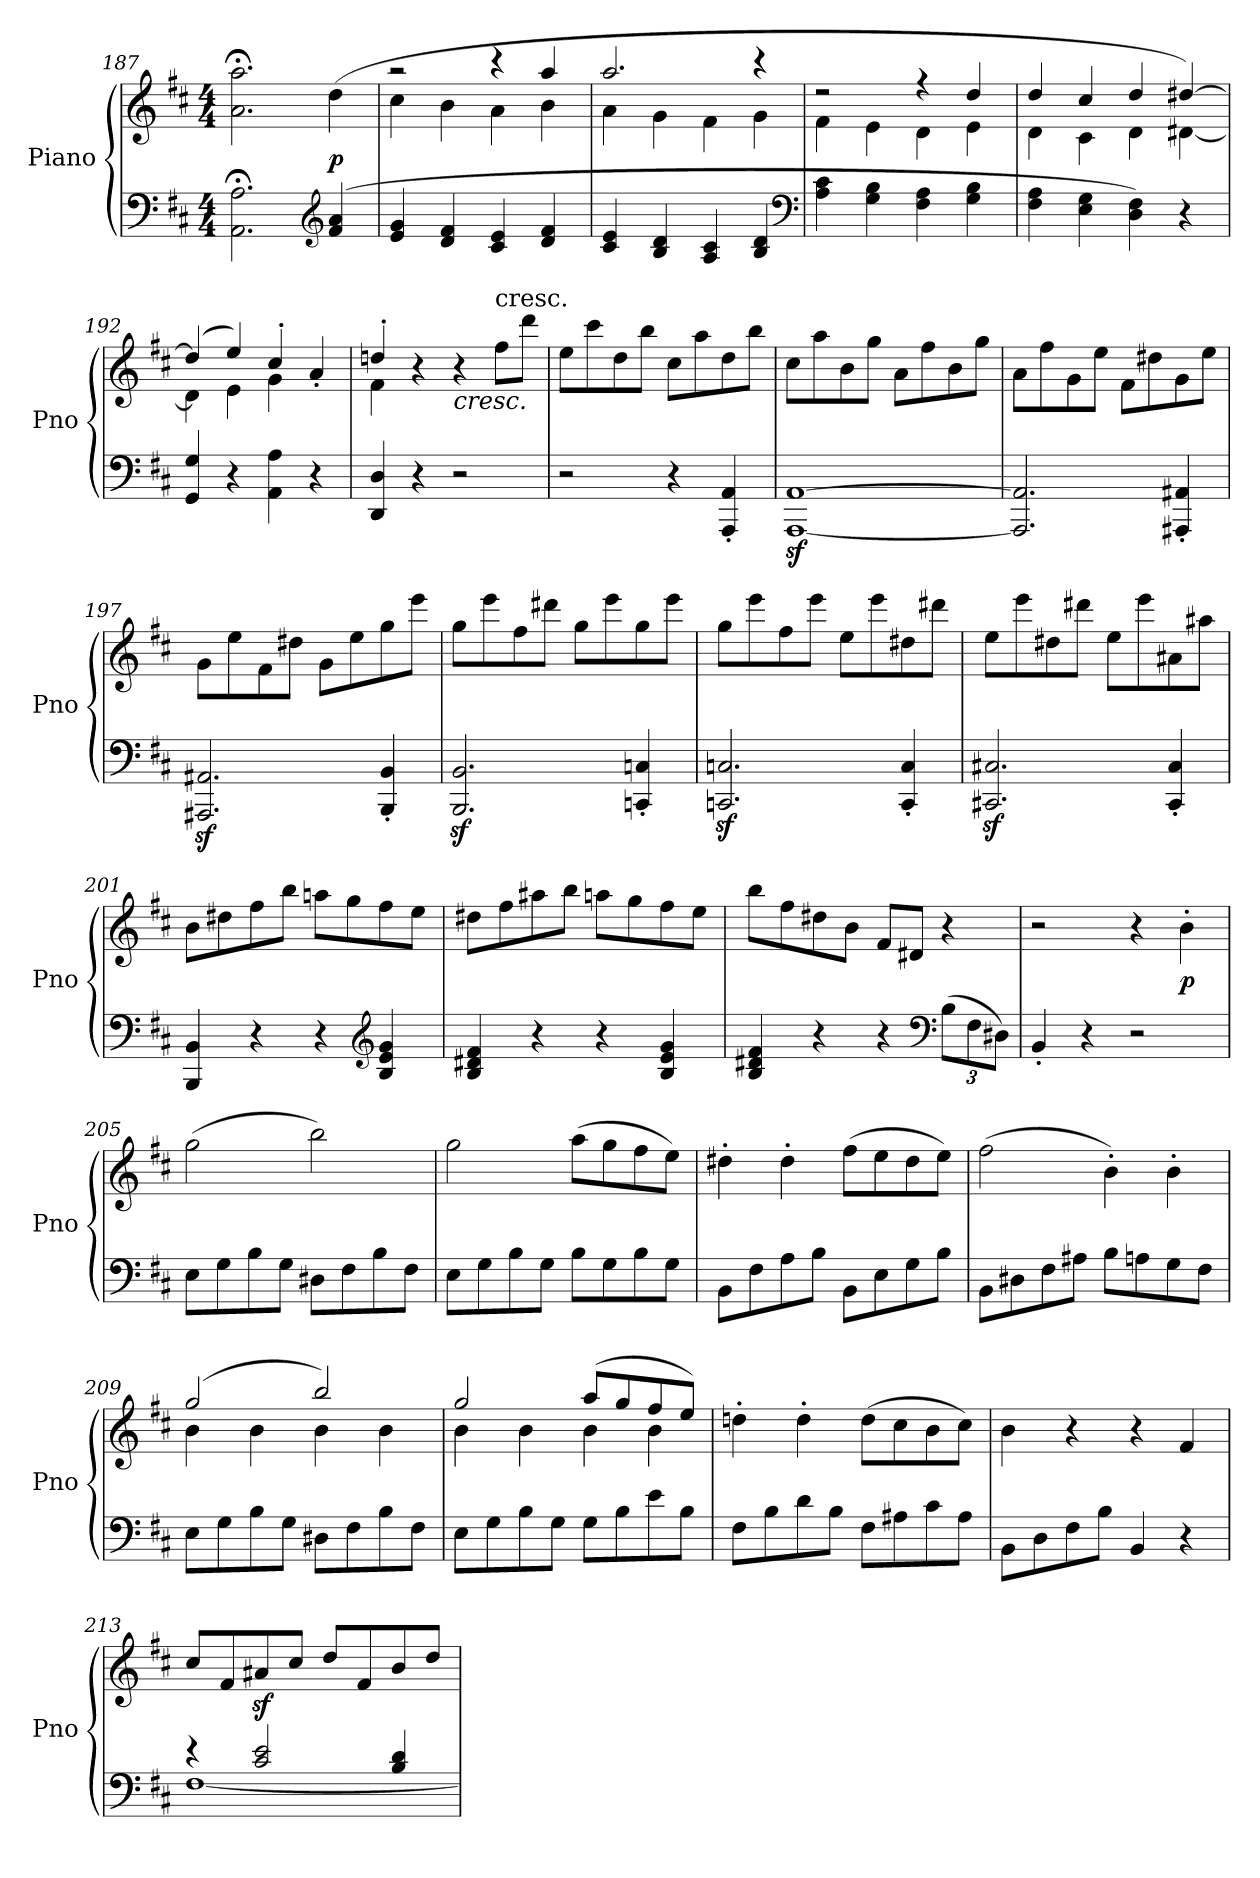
**kern	**kern	**dynam
*part1	*part1	*part1
*staff2	*staff1	*staff1/2
*I"Piano	*	*
*I'Pno	*	*
*clefF4	*clefG2	*
*k[f#c#]	*k[f#c#]	*
*M4/4	*M4/4	*
=187	=187	=187
2.AA;< 2.A;<	2.a;< 2.aa;<	.
*clefG2	*	*
(<4f# 4a	(<4dd	p
=188	=188	=188
*	*^	*
4e 4g	2r	4cc#	.
4d 4f#	.	4b	.
4c# 4e	4r	4a	.
4d 4f#	4aa	4b	.
=189	=189	=189	=189
4c# 4e	2.aa	4a	.
4B 4d	.	4g	.
4A 4c#	.	4f#	.
4B 4d	4r	4g	.
*clefF4	*	*	*
=190	=190	=190	=190
4A 4c#	2r	4f#	.
4G 4B	.	4e	.
4F# 4A	4r	4d	.
4G 4B	4dd	4e	.
=191	=191	=191	=191
4F# 4A	4dd	4d	.
4E 4G	4cc#	4c#	.
4D 4F#)	4dd	4d	.
4r	[4dd#X	[4d#X)	.
=192	=192	=192	=192
4GG 4G	(4dd#]	4d#]	.
4r	4ee)	4e	.
4AA 4A	4cc#'	4g	.
4r	4a'	4ryy	.
=193	=193	=193	=193
4DD 4D	4ddn'	4f#	.
4r	2.ryy	4r	.
!	!	!LO:TX:b:i:t=cresc.	!
2r	.	4r	.
!	!	!LO:TX:t=cresc.	!
.	.	8ff#L	.
.	.	8dddJ	.
*	*v	*v	*
=194	=194	=194
2r	8eeL	.
.	8ccc#	.
.	8dd	.
.	8bbJ	.
4r	8cc#L	.
.	8aa	.
4AAA' 4AA'	8dd	.
.	8bbJ	.
=195	=195	=195
[1AAAz [1AAz	8cc#L	.
.	8aa	.
.	8b	.
.	8ggJ	.
.	8aL	.
.	8ff#	.
.	8b	.
.	8ggJ	.
=196	=196	=196
2.AAA] 2.AA]	8aL	.
.	8ff#	.
.	8g	.
.	8eeJ	.
.	8f#L	.
.	8dd#X	.
4AAA#X' 4AA#X'	8g	.
.	8eeJ	.
=197	=197	=197
2.AAA#Xz 2.AA#Xz	8gL	.
.	8ee	.
.	8f#	.
.	8dd#XJ	.
.	8gL	.
.	8ee	.
4BBB' 4BB'	8gg	.
.	8eeeJ	.
=198	=198	=198
2.BBBz 2.BBz	8ggL	.
.	8eee	.
.	8ff#	.
.	8ddd#XJ	.
.	8ggL	.
.	8eee	.
4CCn' 4Cn'	8gg	.
.	8eeeJ	.
=199	=199	=199
2.CCnz 2.Cnz	8ggL	.
.	8eee	.
.	8ff#	.
.	8eeeJ	.
.	8eeL	.
.	8eee	.
4CC' 4C'	8dd#X	.
.	8ddd#XJ	.
=200	=200	=200
2.CC#Xz 2.C#Xz	8eeL	.
.	8eee	.
.	8dd#X	.
.	8ddd#XJ	.
.	8eeL	.
.	8eee	.
4CC#' 4C#'	8a#X	.
.	8aa#XJ	.
=201	=201	=201
4BBB 4BB	8bL	.
.	8dd#X	.
4r	8ff#	.
.	8bbJ	.
4r	8aanL	.
.	8gg	.
*clefG2	*	*
4B 4e 4g	8ff#	.
.	8eeJ	.
=202	=202	=202
4B 4d#X 4f#	8dd#XL	.
.	8ff#	.
4r	8aa#X	.
.	8bbJ	.
4r	8aanL	.
.	8gg	.
4B 4e 4g	8ff#	.
.	8eeJ	.
=203	=203	=203
4B 4d#X 4f#	8bbL	.
.	8ff#	.
4r	8dd#X	.
.	8bJ	.
4r	8f#L	.
.	8d#XJ	.
*clefF4	*	*
(12BL	4r	.
12F#	.	.
12D#XJ)	.	.
=204	=204	=204
4BB'	2r	.
4r	.	.
2r	4r	.
.	4b'	p
=205	=205	=205
8EL	(2gg	.
8G	.	.
8B	.	.
8GJ	.	.
8D#XL	2bb)	.
8F#	.	.
8B	.	.
8F#J	.	.
=206	=206	=206
8EL	2gg	.
8G	.	.
8B	.	.
8GJ	.	.
8BL	(8aaL	.
8G	8gg	.
8B	8ff#	.
8GJ	8eeJ)	.
=207	=207	=207
8BBL	4dd#X'	.
8F#	.	.
8A	4dd#'	.
8BJ	.	.
8BBL	(8ff#L	.
8E	8ee	.
8G	8dd#	.
8BJ	8eeJ)	.
=208	=208	=208
8BBL	(2ff#	.
8D#X	.	.
8F#	.	.
8A#XJ	.	.
8BL	4b')	.
8An	.	.
8G	4b'	.
8F#J	.	.
=209	=209	=209
*	*^	*
8EL	(2gg	4b	.
8G	.	.	.
8B	.	4b	.
8GJ	.	.	.
8D#XL	2bb)	4b	.
8F#	.	.	.
8B	.	4b	.
8F#J	.	.	.
=210	=210	=210	=210
8EL	2gg	4b	.
8G	.	.	.
8B	.	4b	.
8GJ	.	.	.
8GL	(8aaL	4b	.
8B	8gg	.	.
8e	8ff#	4b	.
8BJ	8eeJ)	.	.
*	*v	*v	*
=211	=211	=211
8F#L	4ddn'	.
8B	.	.
8d	4dd'	.
8BJ	.	.
8F#L	(8ddL	.
8A#X	8cc#	.
8c#	8b	.
8A#J	8cc#J)	.
=212	=212	=212
8BBL	4b	.
8D	.	.
8F#	4r	.
8BJ	.	.
4BB	4r	.
4r	4f#	.
=213	=213	=213
*^	*	*
4r	[1F#	8cc#L	.
.	.	8f#	.
2c#z> 2ez>	.	8a#X	.
.	.	8cc#J	.
.	.	8ddL	.
.	.	8f#	.
4B 4d	.	8b	.
.	.	8ddJ	.
*v	*v	*	*
=	=	=
*-	*-	*-
